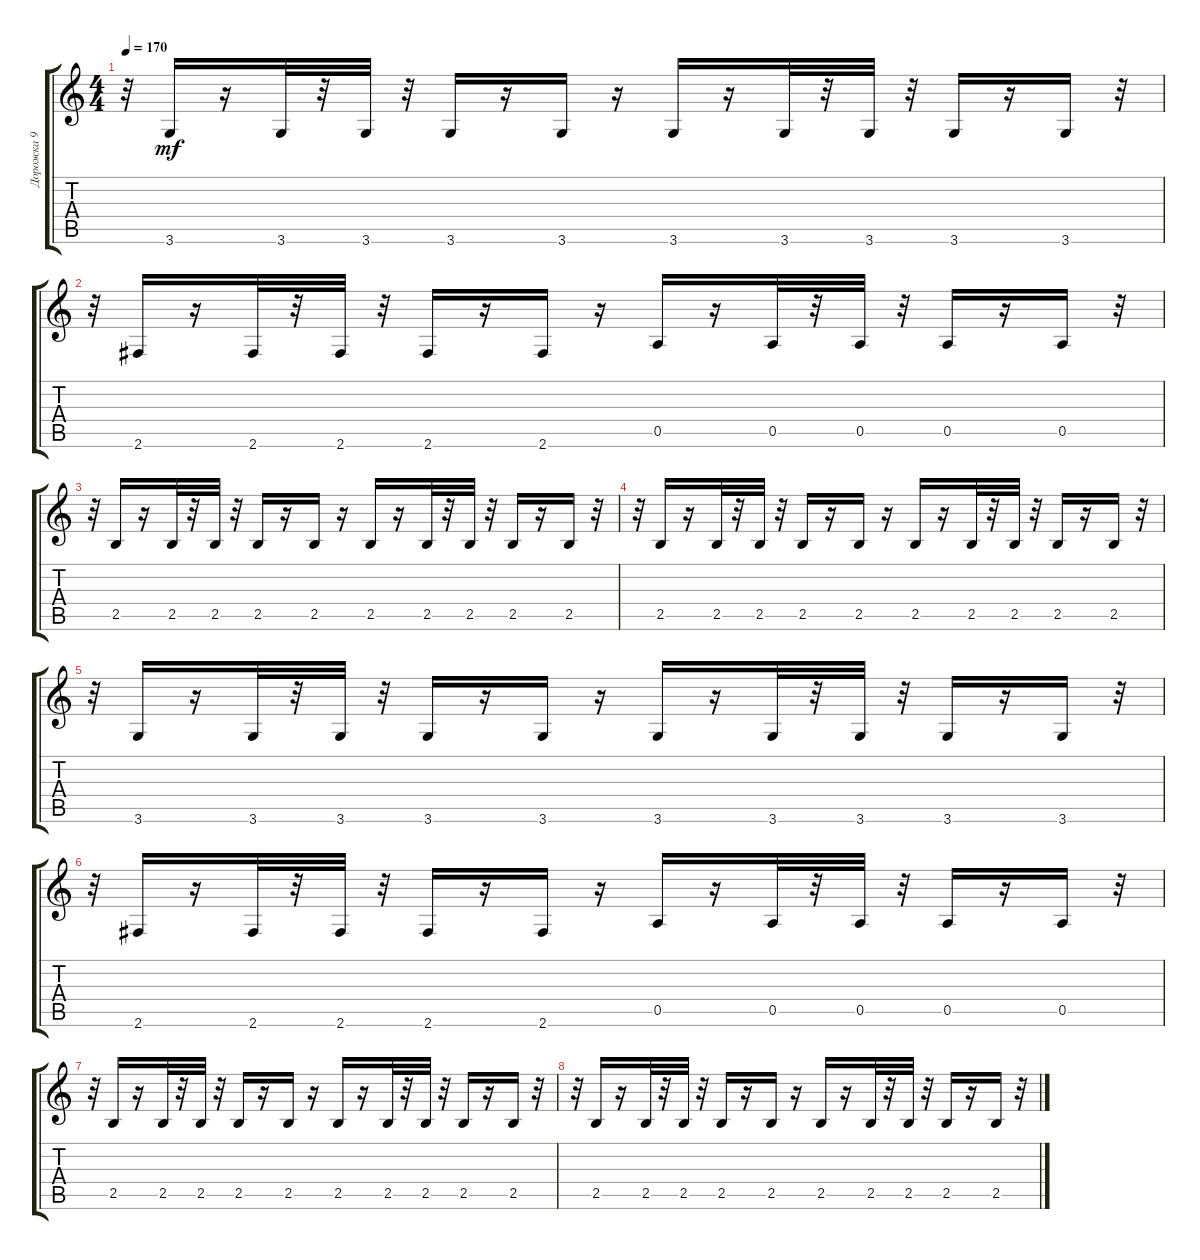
\track ("Дорожка 9" "Дорожка 9") {instrument overdrivenguitar}
\staff {score tabs}
\tuning (E4 B3 G3 D3 A2 E2) {hide}
\ts (4 4)
\tempo 170
\clef g2
\ks c
r.32{dy mf} 3.6.16 r.16 3.6.32 r.32 3.6.32 r.32 3.6.16 r.16 3.6.16 r.16 3.6.16 r.16 3.6.32 r.32 3.6.32 r.32 3.6.16 r.16 3.6.16 r.32 |
r.32 2.6.16 r.16 2.6.32 r.32 2.6.32 r.32 2.6.16 r.16 2.6.16 r.16 0.5.16 r.16 0.5.32 r.32 0.5.32 r.32 0.5.16 r.16 0.5.16 r.32 |
r.32 2.5.16 r.16 2.5.32 r.32 2.5.32 r.32 2.5.16 r.16 2.5.16 r.16 2.5.16 r.16 2.5.32 r.32 2.5.32 r.32 2.5.16 r.16 2.5.16 r.32 |
r.32 2.5.16 r.16 2.5.32 r.32 2.5.32 r.32 2.5.16 r.16 2.5.16 r.16 2.5.16 r.16 2.5.32 r.32 2.5.32 r.32 2.5.16 r.16 2.5.16 r.32 |
r.32 3.6.16 r.16 3.6.32 r.32 3.6.32 r.32 3.6.16 r.16 3.6.16 r.16 3.6.16 r.16 3.6.32 r.32 3.6.32 r.32 3.6.16 r.16 3.6.16 r.32 |
r.32 2.6.16 r.16 2.6.32 r.32 2.6.32 r.32 2.6.16 r.16 2.6.16 r.16 0.5.16 r.16 0.5.32 r.32 0.5.32 r.32 0.5.16 r.16 0.5.16 r.32 |
r.32 2.5.16 r.16 2.5.32 r.32 2.5.32 r.32 2.5.16 r.16 2.5.16 r.16 2.5.16 r.16 2.5.32 r.32 2.5.32 r.32 2.5.16 r.16 2.5.16 r.32 |
r.32 2.5.16 r.16 2.5.32 r.32 2.5.32 r.32 2.5.16 r.16 2.5.16 r.16 2.5.16 r.16 2.5.32 r.32 2.5.32 r.32 2.5.16 r.16 2.5.16 r.32
